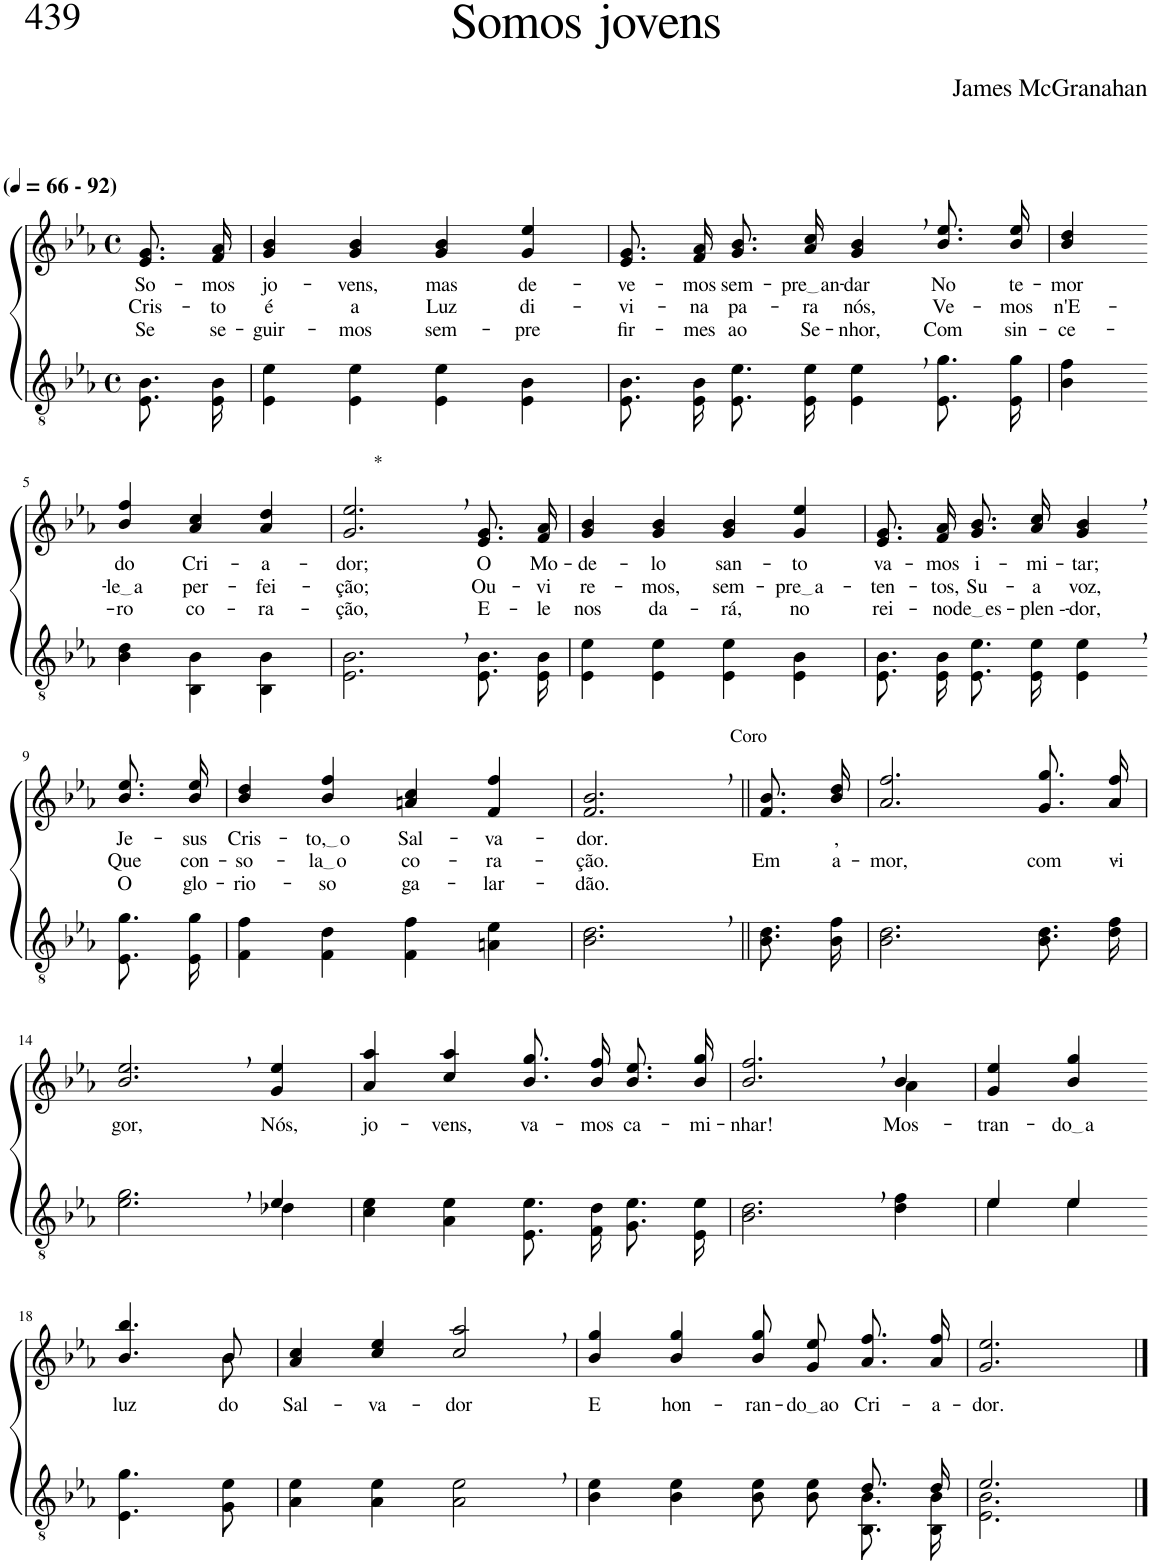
**kern	**kern	**text	**text	**text
*part2	*part1	*part1	*part1	*part1
*staff2	*staff1	*staff1	*staff1	*staff1
*I"Parte III e IV	*I"Parte I e II	*	*	*
*clefGv2	*clefG2	*	*	*
*Trd3c5	*Trd3c5	*	*	*
*k[b-e-a-]	*k[b-e-a-]	*	*	*
*M4/4	*M4/4	*	*	*
*met(c)	*met(c)	*	*	*
*MM66	*MM66	*	*	*
=1	=1	=1	=1	=1
!	!LO:TX:a:B:t=(	!	!	!
!	!LO:TX:a:B:t=- 92)	!	!	!
!	!	!LO:LY:b	!LO:LY:b	!LO:LY:b
8.E-/ 8.B-/L	8.e-/ 8.g/L	So-	Cris-	Se
!	!	!LO:LY:b	!LO:LY:b	!LO:LY:b
16E-/ 16B-/Jk	16f/ 16a-/Jk	-mos	-to	se-
=2	=2	=2	=2	=2
!	!	!LO:LY:b	!LO:LY:b	!LO:LY:b
4E-\ 4e-\	4g/ 4b-/	jo-	é	-guir-
!	!	!LO:LY:b	!LO:LY:b	!LO:LY:b
4E-\ 4e-\	4g/ 4b-/	-vens,	a	-mos
!	!	!LO:LY:b	!LO:LY:b	!LO:LY:b
4E-\ 4e-\	4g/ 4b-/	mas	Luz	sem-
!	!	!LO:LY:b	!LO:LY:b	!LO:LY:b
4E-\ 4B-\	4g/ 4ee-/	de-	di-	-pre
=3	=3	=3	=3	=3
!	!	!LO:LY:b	!LO:LY:b	!LO:LY:b
8.E-/ 8.B-/L	8.e-/ 8.g/L	-ve-	-vi-	fir-
!	!	!LO:LY:b	!LO:LY:b	!LO:LY:b
16E-/ 16B-/Jk	16f/ 16a-/Jk	-mos	-na	-mes
!	!	!LO:LY:b	!LO:LY:b	!LO:LY:b
8.E-/ 8.e-/L	8.g/ 8.b-/L	sem-	pa-	ao
!	!	!LO:LY:b	!LO:LY:b	!LO:LY:b
16E-/ 16e-/Jk	16a-/ 16cc/Jk	pre an	-ra	Se-
!	!	!LO:LY:b	!LO:LY:b	!LO:LY:b
4E-\, 4e-\,	4g/, 4b-/,	-dar	nós,	-nhor,
!	!	!LO:LY:b	!LO:LY:b	!LO:LY:b
8.E-\ 8.g\L	8.b-\ 8.ee-\L	No	Ve-	Com
!	!	!LO:LY:b	!LO:LY:b	!LO:LY:b
16E-\ 16g\Jk	16b-\ 16ee-\Jk	te-	-mos	sin-
=4	=4	=4	=4	=4
!	!	!LO:LY:b	!LO:LY:b	!LO:LY:b
4B-\ 4f\	4b-/ 4dd/	-mor	n'E-	-ce-
!!LO:LB:g=z
=5-	=5-	=5-	=5-	=5-
!	!	!LO:LY:b	!LO:LY:b	!LO:LY:b
4B-\ 4d\	4b-/ 4ff/	do	le a	-ro
!	!	!LO:LY:b	!LO:LY:b	!LO:LY:b
4BB-\ 4B-\	4a-/ 4cc/	Cri-	per-	co-
!	!	!LO:LY:b	!LO:LY:b	!LO:LY:b
4BB-\ 4B-\	4a-/ 4dd/	-a-	-fei-	-ra-
=6	=6	=6	=6	=6
!	!LO:TX:a:t=*	!	!	!
!	!	!LO:LY:b	!LO:LY:b	!LO:LY:b
2.E-\, 2.B-\,	2.g/, 2.ee-/,	-dor;	-ção;	-ção,
!	!	!LO:LY:b	!LO:LY:b	!LO:LY:b
8.E-/ 8.B-/L	8.e-/ 8.g/L	O	Ou-	E-
!	!	!LO:LY:b	!LO:LY:b	!LO:LY:b
16E-/ 16B-/Jk	16f/ 16a-/Jk	Mo-	-vi	-le
=7	=7	=7	=7	=7
!	!	!LO:LY:b	!LO:LY:b	!LO:LY:b
4E-\ 4e-\	4g/ 4b-/	-de-	re-	nos
!	!	!LO:LY:b	!LO:LY:b	!LO:LY:b
4E-\ 4e-\	4g/ 4b-/	-lo	-mos,	da-
!	!	!LO:LY:b	!LO:LY:b	!LO:LY:b
4E-\ 4e-\	4g/ 4b-/	san-	sem-	-rá,
!	!	!LO:LY:b	!LO:LY:b	!LO:LY:b
4E-\ 4B-\	4g/ 4ee-/	-to	pre a	no
=8	=8	=8	=8	=8
!	!	!LO:LY:b	!LO:LY:b	!LO:LY:b
8.E-/ 8.B-/L	8.e-/ 8.g/L	va-	-ten-	rei-
!	!	!LO:LY:b	!LO:LY:b	!LO:LY:b
16E-/ 16B-/Jk	16f/ 16a-/Jk	-mos	-tos,	-no
!	!	!LO:LY:b	!LO:LY:b	!LO:LY:b
8.E-/ 8.e-/L	8.g/ 8.b-/L	i-	Su-	de es
!	!	!LO:LY:b	!LO:LY:b	!LO:LY:b
16E-/ 16e-/Jk	16a-/ 16cc/Jk	-mi-	-a	-plen --
!	!	!LO:LY:b	!LO:LY:b	!LO:LY:b
4E-\, 4e-\,	4g/, 4b-/,	-tar;	voz,	-dor,
!!LO:LB:g=z
=9-	=9-	=9-	=9-	=9-
!	!	!LO:LY:b	!LO:LY:b	!LO:LY:b
8.E-\ 8.g\L	8.b-\ 8.ee-\L	Je-	Que	O
!	!	!LO:LY:b	!LO:LY:b	!LO:LY:b
16E-\ 16g\Jk	16b-\ 16ee-\Jk	-sus	con-	glo-
=10	=10	=10	=10	=10
!	!	!LO:LY:b	!LO:LY:b	!LO:LY:b
4F\ 4f\	4b-/ 4dd/	Cris-	-so-	-rio-
!	!	!LO:LY:b	!LO:LY:b	!LO:LY:b
4F\ 4d\	4b-/ 4ff/	to, o	la o	-so
!	!	!LO:LY:b	!LO:LY:b	!LO:LY:b
4F\ 4f\	4an/ 4cc/	Sal-	co-	ga-
!	!	!LO:LY:b	!LO:LY:b	!LO:LY:b
4An\ 4e-\	4f/ 4ff/	-va-	-ra-	-lar-
=11	=11	=11	=11	=11
!	!LO:TX:a:t=Coro	!	!	!
!	!	!LO:LY:b	!LO:LY:b	!LO:LY:b
2.B-\, 2.d\,	2.f/, 2.b-/,	-dor.	-ção.	-dão.
=12||	=12||	=12||	=12||	=12||
!	!	!	!LO:LY:b	!
8.B-\ 8.d\L	8.f/ 8.b-/L	.	Em	.
!	!	!LO:LY:b	!LO:LY:b	!
16B-\ 16f\Jk	16b-/ 16dd/Jk	,	a-	.
=13	=13	=13	=13	=13
!	!	!	!LO:LY:b	!
2.B-\ 2.d\	2.a-/ 2.ff/	.	-mor,	.
!	!	!	!LO:LY:b	!
8.B-\ 8.d\L	8.g\ 8.gg\L	.	com	.
!	!	!	!LO:LY:b	!
16d\ 16f\Jk	16a-\ 16ff\Jk	.	vi-	.
!!LO:LB:g=z
=14	=14	=14	=14	=14
*^	*	*	*	*
!	!	!	!LO:LY:b	!	!
2.e-\, 2.g\,	2.ryy	2.b-/, 2.ee-/,	gor,	.	.
!	!	!	!LO:LY:b	!	!
4d-X\	4e-/	4g/ 4ee-/	Nós,	.	.
=15	=15	=15	=15	=15	=15
!	!	!	!LO:LY:b	!	!
*v	*v	*	*	*	*
4c\ 4e-\	4a-/ 4aa-/	jo-	.	.
!	!	!LO:LY:b	!	!
4A-\ 4e-\	4cc/ 4aa-/	-vens,	.	.
!	!	!LO:LY:b	!	!
8.E-/ 8.e-/L	8.b-\ 8.gg\L	va-	.	.
!	!	!LO:LY:b	!	!
16F/ 16d/Jk	16b-\ 16ff\Jk	-mos	.	.
!	!	!LO:LY:b	!	!
8.G\ 8.e-\L	8.b-\ 8.ee-\L	ca-	.	.
!	!	!LO:LY:b	!	!
16E-\ 16e-\Jk	16b-\ 16gg\Jk	-mi-	.	.
=16	=16	=16	=16	=16
!	!	!LO:LY:b	!	!
*	*^	*	*	*
2.B-\, 2.d\,	2.b-/, 2.ff/,	2.ryy	-nhar!	.	.
!	!	!	!LO:LY:b	!	!
4d\ 4f\	4b-/	4a-\	Mos-	.	.
=17	=17	=17	=17	=17	=17
*^	*	*	*	*	*
!	!	!	!	!LO:LY:b	!	!
*	*	*v	*v	*	*	*
4e-/	4e-\	4g/ 4ee-/	-tran-	.	.
!	!	!	!LO:LY:b	!	!
4e-/	4e-\	4b-/ 4gg/	do a	.	.
!!LO:LB:g=z
=18-	=18-	=18-	=18-	=18-	=18-
!	!	!	!LO:LY:b	!	!
*v	*v	*^	*	*	*
4.E-\ 4.g\	4.b-/ 4.bb-/	4.ryy	luz	.	.
!	!	!	!LO:LY:b	!	!
8G\ 8e-\	8b-/	8b-\	do	.	.
=19	=19	=19	=19	=19	=19
!	!	!	!LO:LY:b	!	!
*	*v	*v	*	*	*
4A-\ 4e-\	4a-/ 4cc/	Sal-	.	.
!	!	!LO:LY:b	!	!
4A-\ 4e-\	4cc/ 4ee-/	-va-	.	.
!	!	!LO:LY:b	!	!
2A-\, 2e-\,	2cc/, 2aa-/,	-dor	.	.
=20	=20	=20	=20	=20
*^	*	*	*	*
!	!	!	!LO:LY:b	!	!
2.ryy	4B-\ 4e-\	4b-/ 4gg/	E	.	.
!	!	!	!LO:LY:b	!	!
.	4B-\ 4e-\	4b-/ 4gg/	hon-	.	.
!	!	!	!LO:LY:b	!	!
.	8B-\ 8e-\L	8b-\ 8gg\L	-ran-	.	.
!	!	!	!LO:LY:b	!	!
.	8B-\ 8e-\J	8g\ 8ee-\J	do ao	.	.
!	!	!	!LO:LY:b	!	!
8.d/L	8.BB-/ 8.B-/L	8.a-\ 8.ff\L	Cri-	.	.
!	!	!	!LO:LY:b	!	!
16d/Jk	16BB-/ 16B-/Jk	16a-\ 16ff\Jk	-a-	.	.
=21	=21	=21	=21	=21	=21
!	!	!	!LO:LY:b	!	!
2.e-/	2.E-\ 2.B-\	2.g/ 2.ee-/	-dor.	.	.
*v	*v	*	*	*	*
==	==	==	==	==
*-	*-	*-	*-	*-
